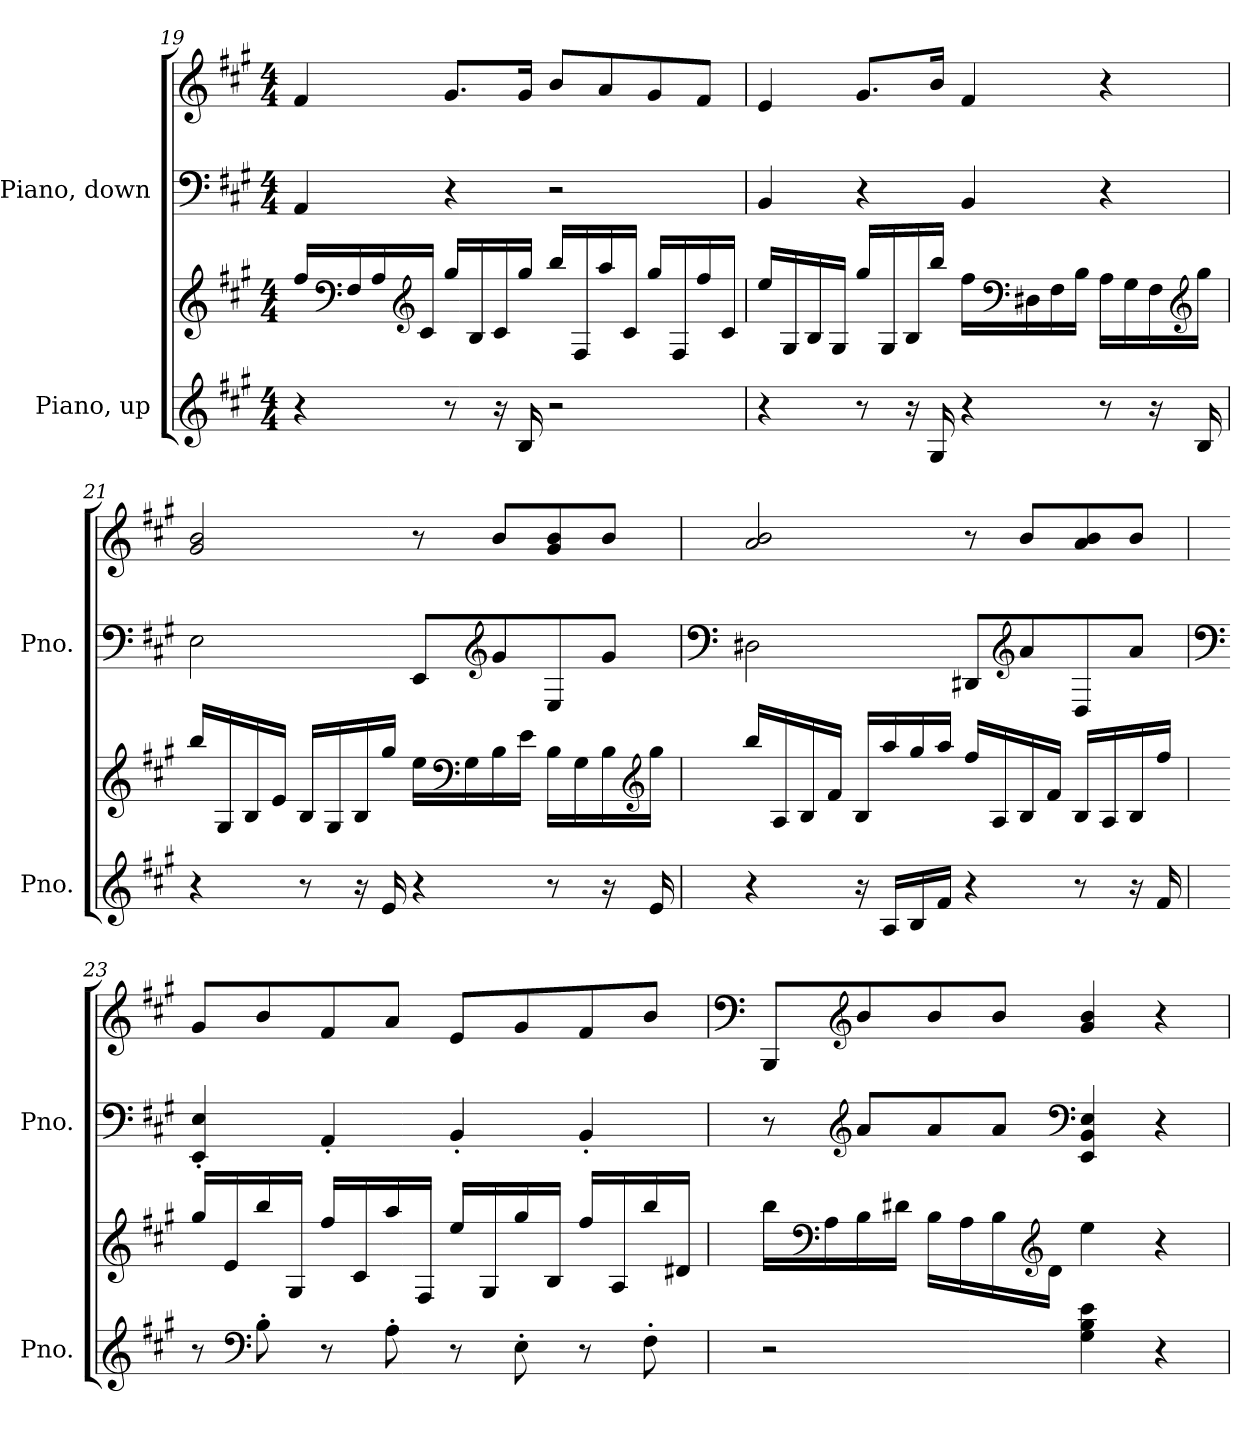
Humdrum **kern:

**kern	**kern	**kern	**kern
*part2	*part2	*part1	*part1
*staff4	*staff3	*staff2	*staff1
*I"Piano, up	*	*I"Piano, down	*
*I'Pno.	*	*I'Pno.	*
!!LO:LB:g=z
*clefG2	*clefG2	*clefF4	*clefG2
*k[f#c#g#]	*k[f#c#g#]	*k[f#c#g#]	*k[f#c#g#]
*M4/4	*M4/4	*M4/4	*M4/4
=19	=19	=19	=19
4r	16ff#/LL	4AA/	4f#/
*	*clefF4	*	*
.	16F#/	.	.
.	16A/	.	.
*	*clefG2	*	*
.	16c#/JJ	.	.
8r	16gg#/LL	4r	8.g#/L
.	16B/	.	.
16r	16c#/	.	.
16B/	16gg#/JJ	.	16g#/Jk
2r	16bb/LL	2r	8b/L
.	16F#/	.	.
.	16aa/	.	8a/
.	16c#/JJ	.	.
.	16gg#/LL	.	8g#/
.	16F#/	.	.
.	16ff#/	.	8f#/J
.	16c#/JJ	.	.
!!LO:PB:g=z
=20	=20	=20	=20
4r	16ee/LL	4BB/	4e/
.	16G#/	.	.
.	16B/	.	.
.	16G#/JJ	.	.
8r	16gg#/LL	4r	8.g#/L
.	16G#/	.	.
16r	16B/	.	.
16G#/	16bb/JJ	.	16b/Jk
4r	16ff#\LL	4BB/	4f#/
*	*clefF4	*	*
.	16D#X\	.	.
.	16F#\	.	.
.	16B\JJ	.	.
8r	16A\LL	4r	4r
.	16G#\	.	.
16r	16F#\	.	.
*	*clefG2	*	*
16B/	16gg#\JJ	.	.
!!LO:LB:g=z
=21	=21	=21	=21
4r	16bb/LL	2E\	2g#/ 2b/
.	16G#/	.	.
.	16B/	.	.
.	16e/JJ	.	.
8r	16B/LL	.	.
.	16G#/	.	.
16r	16B/	.	.
16e/	16gg#/JJ	.	.
4r	16ee\LL	8EE/L	8r
*	*clefF4	*	*
.	16G#\	.	.
*	*	*clefG2	*
.	16B\	8g#/	8b/L
.	16e\JJ	.	.
8r	16B\LL	8E/	8g#/ 8b/
.	16G#\	.	.
16r	16B\	8g#/J	8b/J
*	*clefG2	*	*
16e/	16gg#\JJ	.	.
!!LO:LB:g=z
=22	=22	=22	=22
*	*	*clefF4	*
4r	16bb/LL	2D#X\	2a/ 2b/
.	16A/	.	.
.	16B/	.	.
.	16f#/JJ	.	.
16r	16B/LL	.	.
16A/LL	16aa/	.	.
16B/	16gg#/	.	.
16f#/JJ	16aa/JJ	.	.
4r	16ff#/LL	8DD#X/L	8r
.	16A/	.	.
*	*	*clefG2	*
.	16B/	8a/	8b/L
.	16f#/JJ	.	.
8r	16B/LL	8D#/	8a/ 8b/
.	16A/	.	.
16r	16B/	8a/J	8b/J
16f#/	16ff#/JJ	.	.
=23	=23	=23	=23
*	*	*clefF4	*
8r	16gg#/LL	4EE/' 4E/'	8g#/L
.	16e/	.	.
*clefF4	*	*	*
8B'\	16bb/	.	8b/
.	16G#/JJ	.	.
8r	16ff#/LL	4AA'/	8f#/
.	16c#/	.	.
8A'\	16aa/	.	8a/J
.	16F#/JJ	.	.
8r	16ee/LL	4BB'/	8e/L
.	16G#/	.	.
8E'\	16gg#/	.	8g#/
.	16B/JJ	.	.
8r	16ff#/LL	4BB'/	8f#/
.	16A/	.	.
8F#'\	16bb/	.	8b/J
.	16d#X/JJ	.	.
!!LO:PB:g=z
=24	=24	=24	=24
*	*	*	*clefF4
2r	16bb\LL	8r	8BBB/L
*	*clefF4	*	*
.	16A\	.	.
*	*	*clefG2	*clefG2
.	16B\	8a/L	8b/
.	16d#X\JJ	.	.
.	16B\LL	8a/	8b/
.	16A\	.	.
.	16B\	8a/J	8b/J
*	*clefG2	*	*
.	16d#\JJ	.	.
*	*	*clefF4	*
4G#\ 4B\ 4e\	4ee\	4EE/ 4BB/ 4E/	4g#/ 4b/
4r	4r	4r	4r
=	=	=	=
*-	*-	*-	*-
